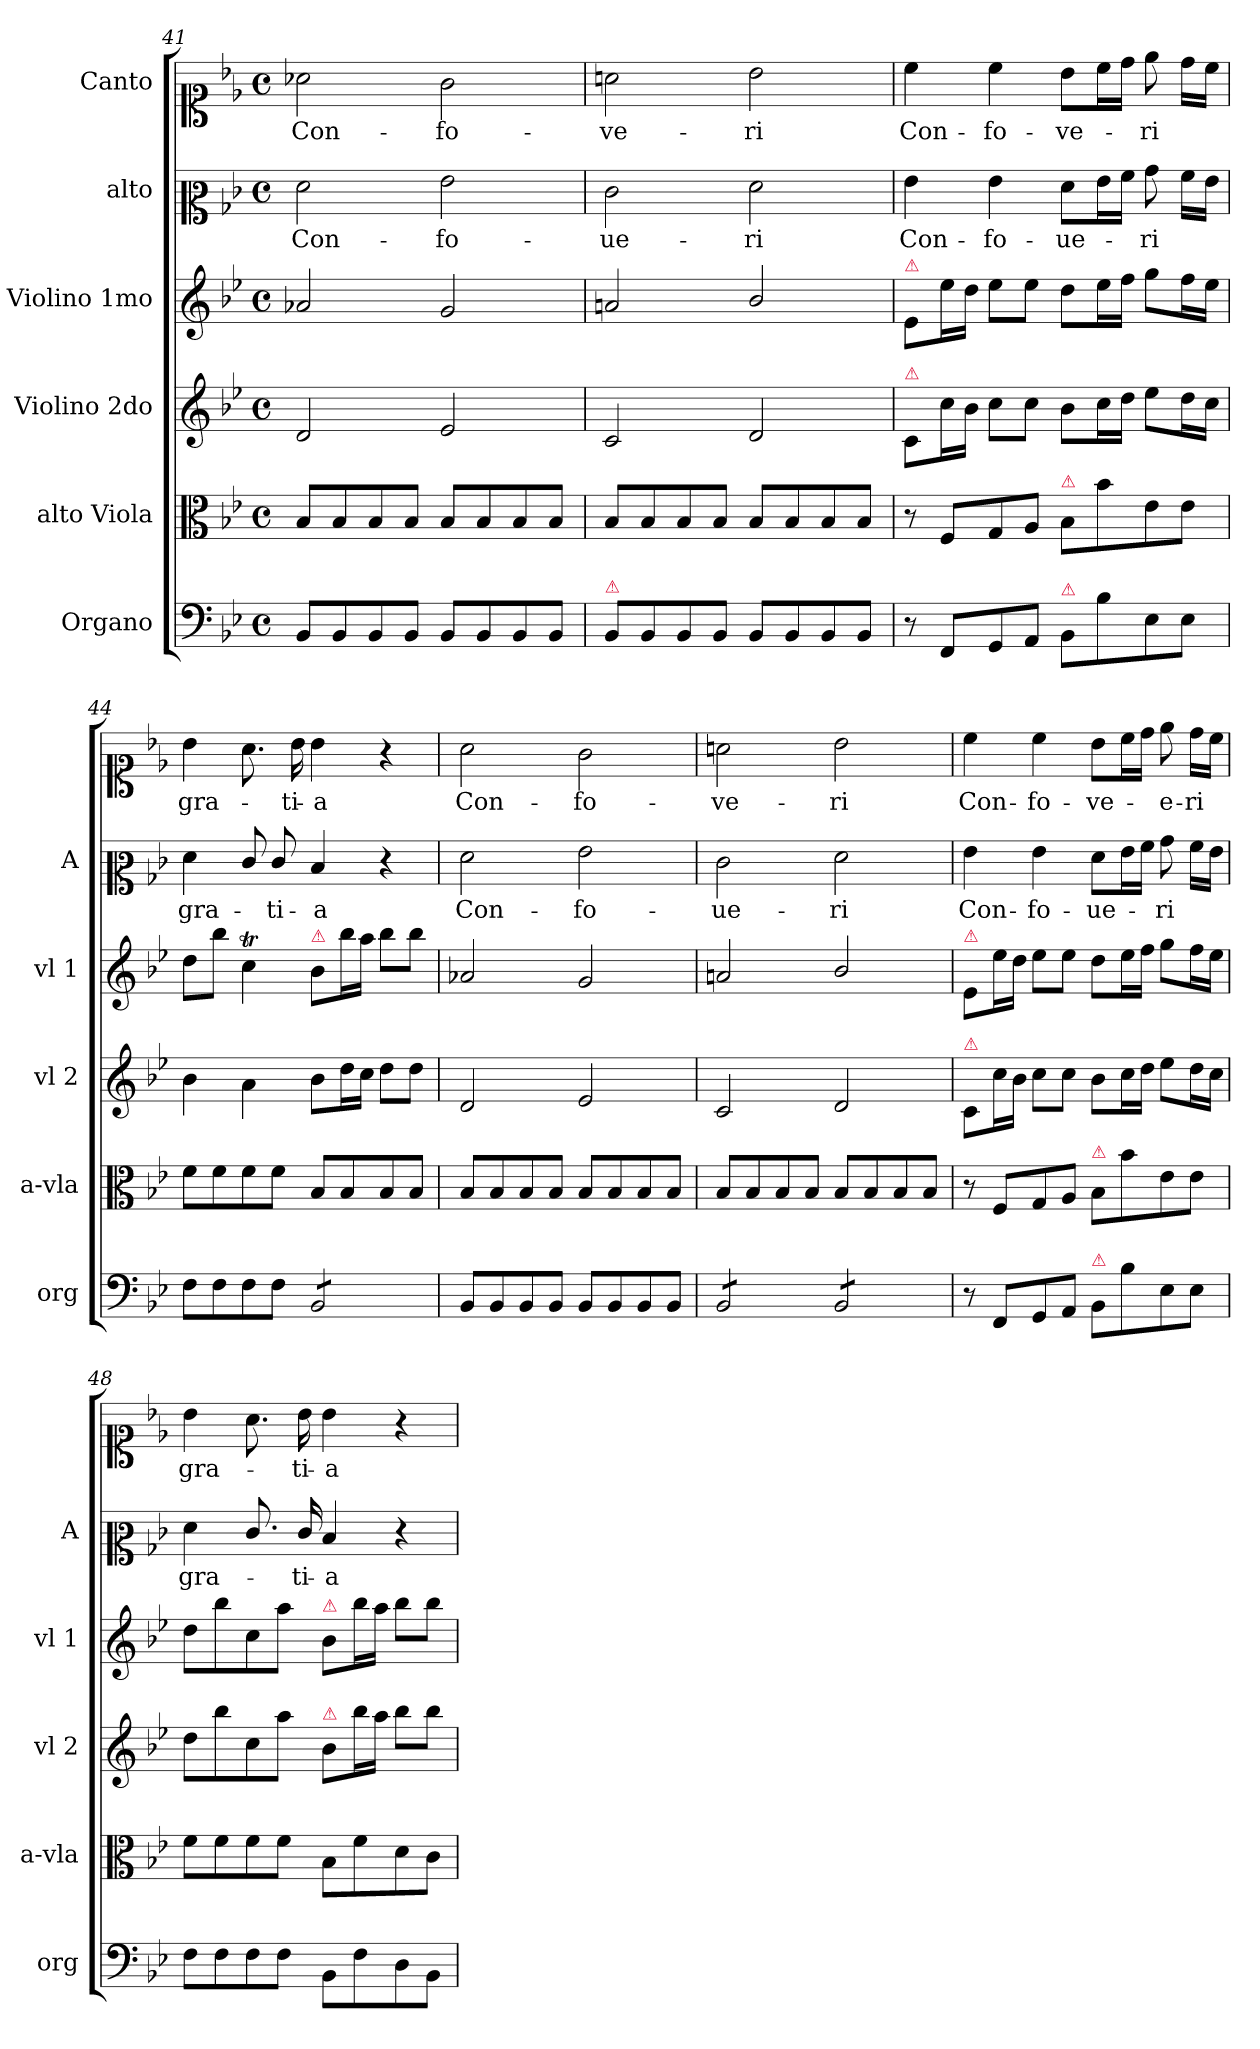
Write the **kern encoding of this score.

**kern	**kern	**kern	**kern	**kern	**text	**kern	**text
*part6	*part5	*part4	*part3	*part2	*part2	*part1	*part1
*staff6	*staff5	*staff4	*staff3	*staff2	*staff2	*staff1	*staff1
*I"Organo	*I"alto Viola	*I"Violino 2do	*I"Violino 1mo	*I"alto	*	*I"Canto	*
*I'org	*I'a-vla	*I'vl 2	*I'vl 1	*I'A	*	*	*
*clefF4	*clefC3	*clefG2	*clefG2	*clefC2	*	*clefC1	*
*k[b-e-]	*k[b-e-]	*k[b-e-]	*k[b-e-]	*k[b-e-]	*	*k[b-e-]	*
*M4/4	*M4/4	*M4/4	*M4/4	*M4/4	*	*M4/4	*
*met(c)	*met(c)	*met(c)	*met(c)	*met(c)	*	*met(c)	*
=41	=41	=41	=41	=41	=41	=41	=41
8BB-/L	8B-/L	2d/	2a-X/	2f\	Con-	2a-X\	Con-
8BB-/	8B-/	.	.	.	.	.	.
8BB-/	8B-/	.	.	.	.	.	.
8BB-/J	8B-/J	.	.	.	.	.	.
8BB-/L	8B-/L	2e-/	2g/	2g\	-fo-	2g\	-fo-
8BB-/	8B-/	.	.	.	.	.	.
8BB-/	8B-/	.	.	.	.	.	.
8BB-/J	8B-/J	.	.	.	.	.	.
=42	=42	=42	=42	=42	=42	=42	=42
!LO:TX:a:color=crimson:t=⚠	!	!	!	!	!	!	!
8BB-/L	8B-/L	2c/	2an/	2e-\	-ue-	2an\	-ve-
8BB-/	8B-/	.	.	.	.	.	.
8BB-/	8B-/	.	.	.	.	.	.
8BB-/J	8B-/J	.	.	.	.	.	.
8BB-/L	8B-/L	2d/	2b-/	2f\	-ri	2b-\	-ri
8BB-/	8B-/	.	.	.	.	.	.
8BB-/	8B-/	.	.	.	.	.	.
8BB-/J	8B-/J	.	.	.	.	.	.
=43	=43	=43	=43	=43	=43	=43	=43
!	!	!	!LO:TX:a:color=crimson:t=⚠	!	!	!	!
!	!	!LO:TX:a:color=crimson:t=⚠	!	!	!	!	!
8r	8r	8c/L	8e-/L	4g\	Con-	4cc\	Con-
8FF/L	8F/L	16cc\L	16ee-\L	.	.	.	.
.	.	16b-\JJ	16dd\JJ	.	.	.	.
8GG/	8G/	8cc\L	8ee-\L	4g\	-fo-	4cc\	-fo-
8AA/J	8A/J	8cc\J	8ee-\J	.	.	.	.
!	!LO:TX:a:color=crimson:t=⚠	!	!	!	!	!	!
!LO:TX:a:color=crimson:t=⚠	!	!	!	!	!	!	!
8BB-/L	8B-/L	8b-\L	8dd\L	8f\L	-ue-	8b-\L	-ve-
8B-\	8b-\	16cc\L	16ee-\L	16g\L	.	16cc\L	.
.	.	16dd\JJ	16ff\JJ	16a\JJ	.	16dd\JJ	.
8E-\	8e-\	8ee-\L	8gg\L	8b-\	-ri	8ee-\	-ri
8E-\J	8e-\J	16dd\L	16ff\L	16a\LL	.	16dd\LL	.
.	.	16cc\JJ	16ee-\JJ	16g\JJ	.	16cc\JJ	.
=44	=44	=44	=44	=44	=44	=44	=44
8F\L	8f\L	4b-\	8dd\L	4f\	gra-	4b-\	gra-
8F\	8f\	.	8bb-\J	.	.	.	.
8F\	8f\	4a\	4ccT\	8e-/	.	8.a\	.
8F\J	8f\J	.	.	8e-/	-ti-	.	.
.	.	.	.	.	.	16b-\	-ti-
!	!	!	!LO:TX:a:color=crimson:t=⚠	!	!	!	!
*tremolo	*	*	*	*	*	*	*
8BB-/L	8B-/L	8b-\L	8b-/L	4d/	-a	4b-\	-a
8BB-/	8B-/	16dd\L	16bb-\L	.	.	.	.
.	.	16cc\JJ	16aa\JJ	.	.	.	.
8BB-/	8B-/	8dd\L	8bb-\L	4r	.	4r	.
8BB-/J	8B-/J	8dd\J	8bb-\J	.	.	.	.
*Xtremolo	*	*	*	*	*	*	*
=45	=45	=45	=45	=45	=45	=45	=45
8BB-/L	8B-/L	2d/	2a-X/	2f\	Con-	2a\	Con-
8BB-/	8B-/	.	.	.	.	.	.
8BB-/	8B-/	.	.	.	.	.	.
8BB-/J	8B-/J	.	.	.	.	.	.
8BB-/L	8B-/L	2e-/	2g/	2g\	-fo-	2g\	-fo-
8BB-/	8B-/	.	.	.	.	.	.
8BB-/	8B-/	.	.	.	.	.	.
8BB-/J	8B-/J	.	.	.	.	.	.
=46	=46	=46	=46	=46	=46	=46	=46
*tremolo	*	*	*	*	*	*	*
8BB-/L	8B-/L	2c/	2an/	2e-\	-ue-	2an\	-ve-
8BB-/	8B-/	.	.	.	.	.	.
8BB-/	8B-/	.	.	.	.	.	.
8BB-/J	8B-/J	.	.	.	.	.	.
8BB-/L	8B-/L	2d/	2b-/	2f\	-ri	2b-\	-ri
8BB-/	8B-/	.	.	.	.	.	.
8BB-/	8B-/	.	.	.	.	.	.
8BB-/J	8B-/J	.	.	.	.	.	.
*Xtremolo	*	*	*	*	*	*	*
=47	=47	=47	=47	=47	=47	=47	=47
!	!	!	!LO:TX:a:color=crimson:t=⚠	!	!	!	!
!	!	!LO:TX:a:color=crimson:t=⚠	!	!	!	!	!
8r	8r	8c/L	8e-/L	4g\	Con-	4cc\	Con-
8FF/L	8F/L	16cc\L	16ee-\L	.	.	.	.
.	.	16b-\JJ	16dd\JJ	.	.	.	.
8GG/	8G/	8cc\L	8ee-\L	4g\	-fo-	4cc\	-fo-
8AA/J	8A/J	8cc\J	8ee-\J	.	.	.	.
!	!LO:TX:a:color=crimson:t=⚠	!	!	!	!	!	!
!LO:TX:a:color=crimson:t=⚠	!	!	!	!	!	!	!
8BB-/L	8B-/L	8b-\L	8dd\L	8f\L	-ue-	8b-\L	-ve-
8B-\	8b-\	16cc\L	16ee-\L	16g\L	.	16cc\L	.
.	.	16dd\JJ	16ff\JJ	16a\JJ	.	16dd\JJ	.
8E-\	8e-\	8ee-\L	8gg\L	8b-\	-ri	8ee-\	-e-
8E-\J	8e-\J	16dd\L	16ff\L	16a\LL	.	16dd\LL	-ri
.	.	16cc\JJ	16ee-\JJ	16g\JJ	.	16cc\JJ	.
=48	=48	=48	=48	=48	=48	=48	=48
8F\L	8f\L	8dd\L	8dd\L	4f\	gra-	4b-\	gra-
8F\	8f\	8bb-\	8bb-\	.	.	.	.
8F\	8f\	8cc\	8cc\	8.e-/	.	8.a\	.
8F\J	8f\J	8aa\J	8aa\J	.	.	.	.
.	.	.	.	16e-/	-ti-	16b-\	-ti-
!	!	!	!LO:TX:a:color=crimson:t=⚠	!	!	!	!
!	!	!LO:TX:a:color=crimson:t=⚠	!	!	!	!	!
8BB-\L	8B-\L	8b-/L	8b-/L	4d/	-a	4b-\	-a
8F\	8f\	16bb-\L	16bb-\L	.	.	.	.
.	.	16aa\JJ	16aa\JJ	.	.	.	.
8D\	8d\	8bb-\L	8bb-\L	4r	.	4r	.
8BB-\J	8c\J	8bb-\J	8bb-\J	.	.	.	.
=	=	=	=	=	=	=	=
*-	*-	*-	*-	*-	*-	*-	*-
